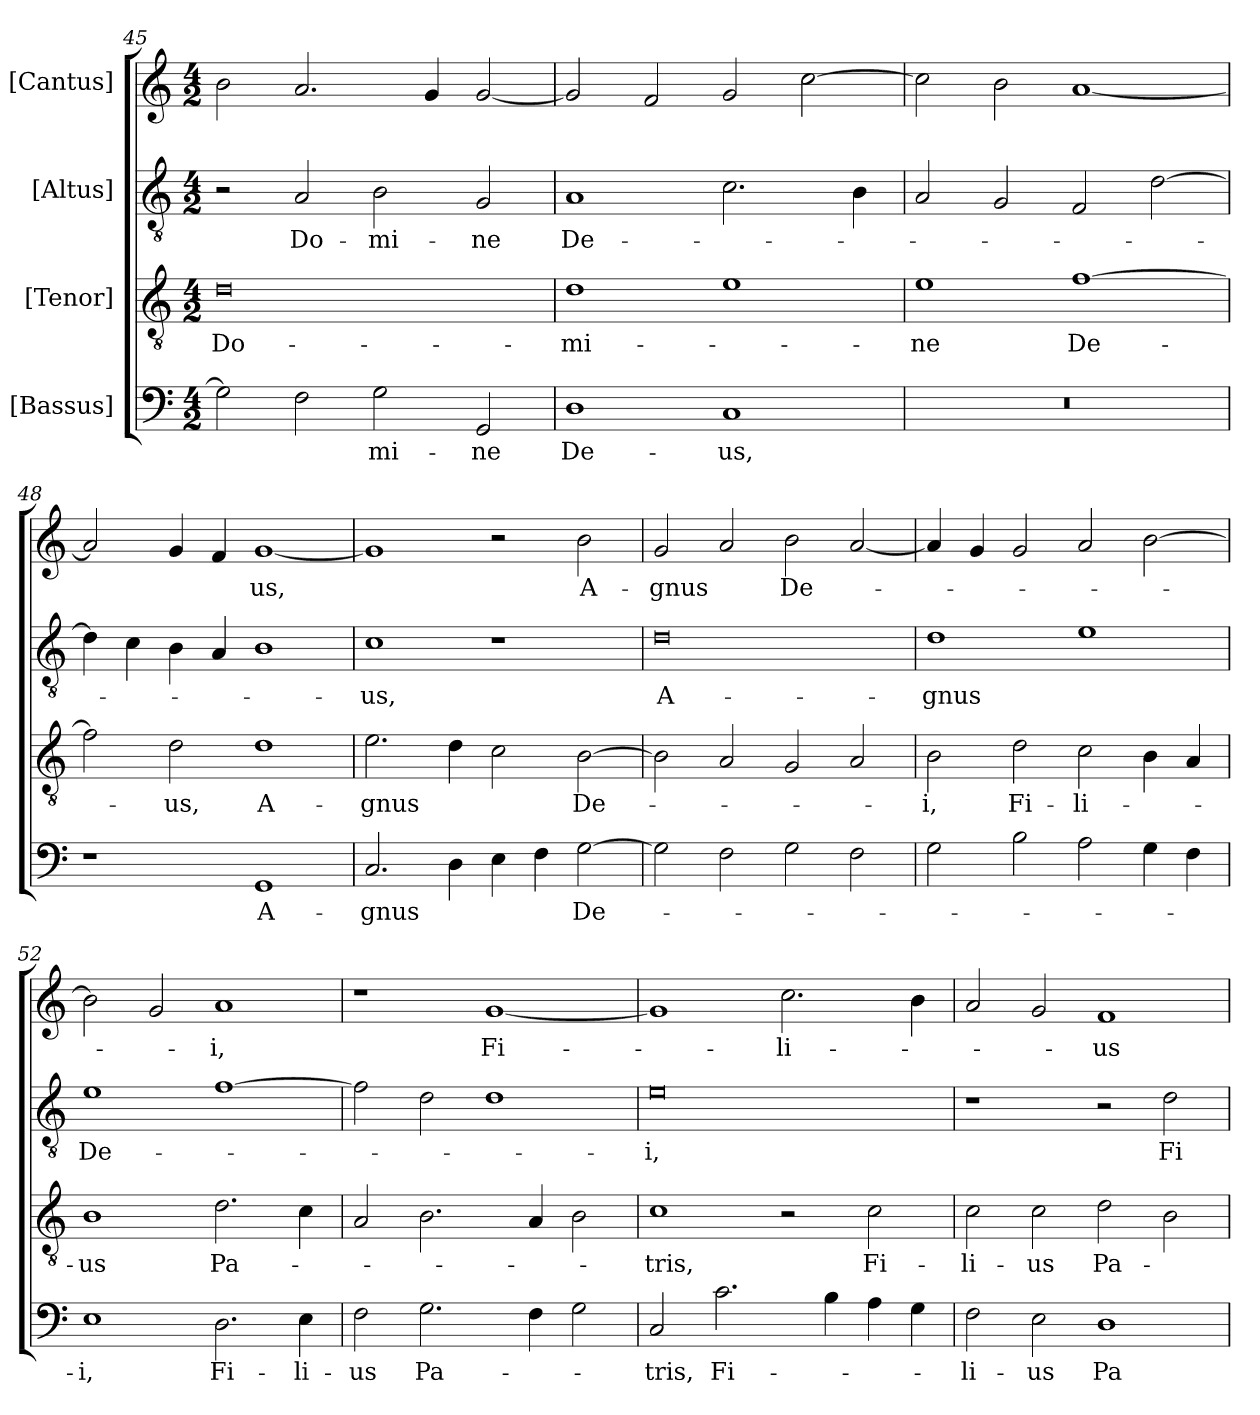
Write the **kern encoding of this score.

**kern	**text	**kern	**text	**kern	**text	**kern	**text
*part4	*part4	*part3	*part3	*part2	*part2	*part1	*part1
*staff4	*staff4	*staff3	*staff3	*staff2	*staff2	*staff1	*staff1
*I"[Bassus]	*	*I"[Tenor]	*	*I"[Altus]	*	*I"[Cantus]	*
*clefF4	*	*clefGv2	*	*clefGv2	*	*clefG2	*
*k[]	*	*k[]	*	*k[]	*	*k[]	*
*M4/2	*	*M4/2	*	*M4/2	*	*M4/2	*
=45	=45	=45	=45	=45	=45	=45	=45
2G\]	.	0d\	Do-	2r	.	2b\	.
2F\	.	.	.	2A/	Do-	2.a/	.
2G\	-mi-	.	.	2B\	-mi-	.	.
.	.	.	.	.	.	4g/	.
2GG/	-ne	.	.	2G/	-ne	[2g/	.
=46	=46	=46	=46	=46	=46	=46	=46
1D\	De-	1d\	-mi-	1A/	De-	2g/]	.
.	.	.	.	.	.	2f/	.
1C/	-us,	1e\	.	2.c\	.	2g/	.
.	.	.	.	.	.	[2cc\	.
.	.	.	.	4B\	.	.	.
=47	=47	=47	=47	=47	=47	=47	=47
0r	.	1e\	-ne	2A/	.	2cc\]	.
.	.	.	.	2G/	.	2b\	.
.	.	[1f\	De-	2F/	.	[1a/	.
.	.	.	.	[2d\	.	.	.
=48	=48	=48	=48	=48	=48	=48	=48
1r	.	2f\]	.	4d\]	.	2a/]	.
.	.	.	.	4c\	.	.	.
.	.	2d\	-us,	4B\	.	4g/	.
.	.	.	.	4A/	.	4f/	.
1GG/	A-	1d\	A-	1B\	.	[1g/	-us,
=49	=49	=49	=49	=49	=49	=49	=49
2.C/	-gnus	2.e\	-gnus	1c\	-us,	1g/]	.
4D\	.	4d\	.	.	.	.	.
4E\	.	2c\	.	1r	.	2r	.
4F\	.	.	.	.	.	.	.
[2G\	De-	[2B\	De-	.	.	2b\	A-
=50	=50	=50	=50	=50	=50	=50	=50
2G\]	.	2B\]	.	0d\	A-	2g/	-gnus
2F\	.	2A/	.	.	.	2a/	.
2G\	.	2G/	.	.	.	2b\	De-
2F\	.	2A/	.	.	.	[2a/	.
=51	=51	=51	=51	=51	=51	=51	=51
2G\	.	2B\	-i,	1d\	-gnus	4a/]	.
.	.	.	.	.	.	4g/	.
2B\	.	2d\	Fi-	.	.	2g/	.
2A\	.	2c\	-li-	1e\	.	2a/	.
4G\	.	4B\	.	.	.	[2b\	.
4F\	.	4A/	.	.	.	.	.
=52	=52	=52	=52	=52	=52	=52	=52
1E\	-i,	1B\	-us	1e\	De-	2b\]	.
.	.	.	.	.	.	2g/	.
2.D\	Fi-	2.d\	Pa-	[1f\	.	1a/	-i,
4E\	-li-	4c\	.	.	.	.	.
=53	=53	=53	=53	=53	=53	=53	=53
2F\	-us	2A/	.	2f\]	.	1r	.
2.G\	Pa-	2.B\	.	2d\	.	.	.
.	.	.	.	1d\	.	[1g/	Fi-
4F\	.	4A/	.	.	.	.	.
2G\	.	2B\	.	.	.	.	.
=54	=54	=54	=54	=54	=54	=54	=54
2C/	-tris,	1c\	-tris,	0e\	-i,	1g/]	.
2.c\	Fi-	.	.	.	.	.	.
.	.	2r	.	.	.	2.cc\	-li-
4B\	.	.	.	.	.	.	.
4A\	.	2c\	Fi-	.	.	.	.
4G\	.	.	.	.	.	4b\	.
=55	=55	=55	=55	=55	=55	=55	=55
2F\	-li-	2c\	-li-	1r	.	2a/	.
2E\	-us	2c\	-us	.	.	2g/	.
1D\	Pa-	2d\	Pa-	2r	.	1f/	-us
.	.	2B\	.	2d\	Fi-	.	.
=	=	=	=	=	=	=	=
*-	*-	*-	*-	*-	*-	*-	*-
